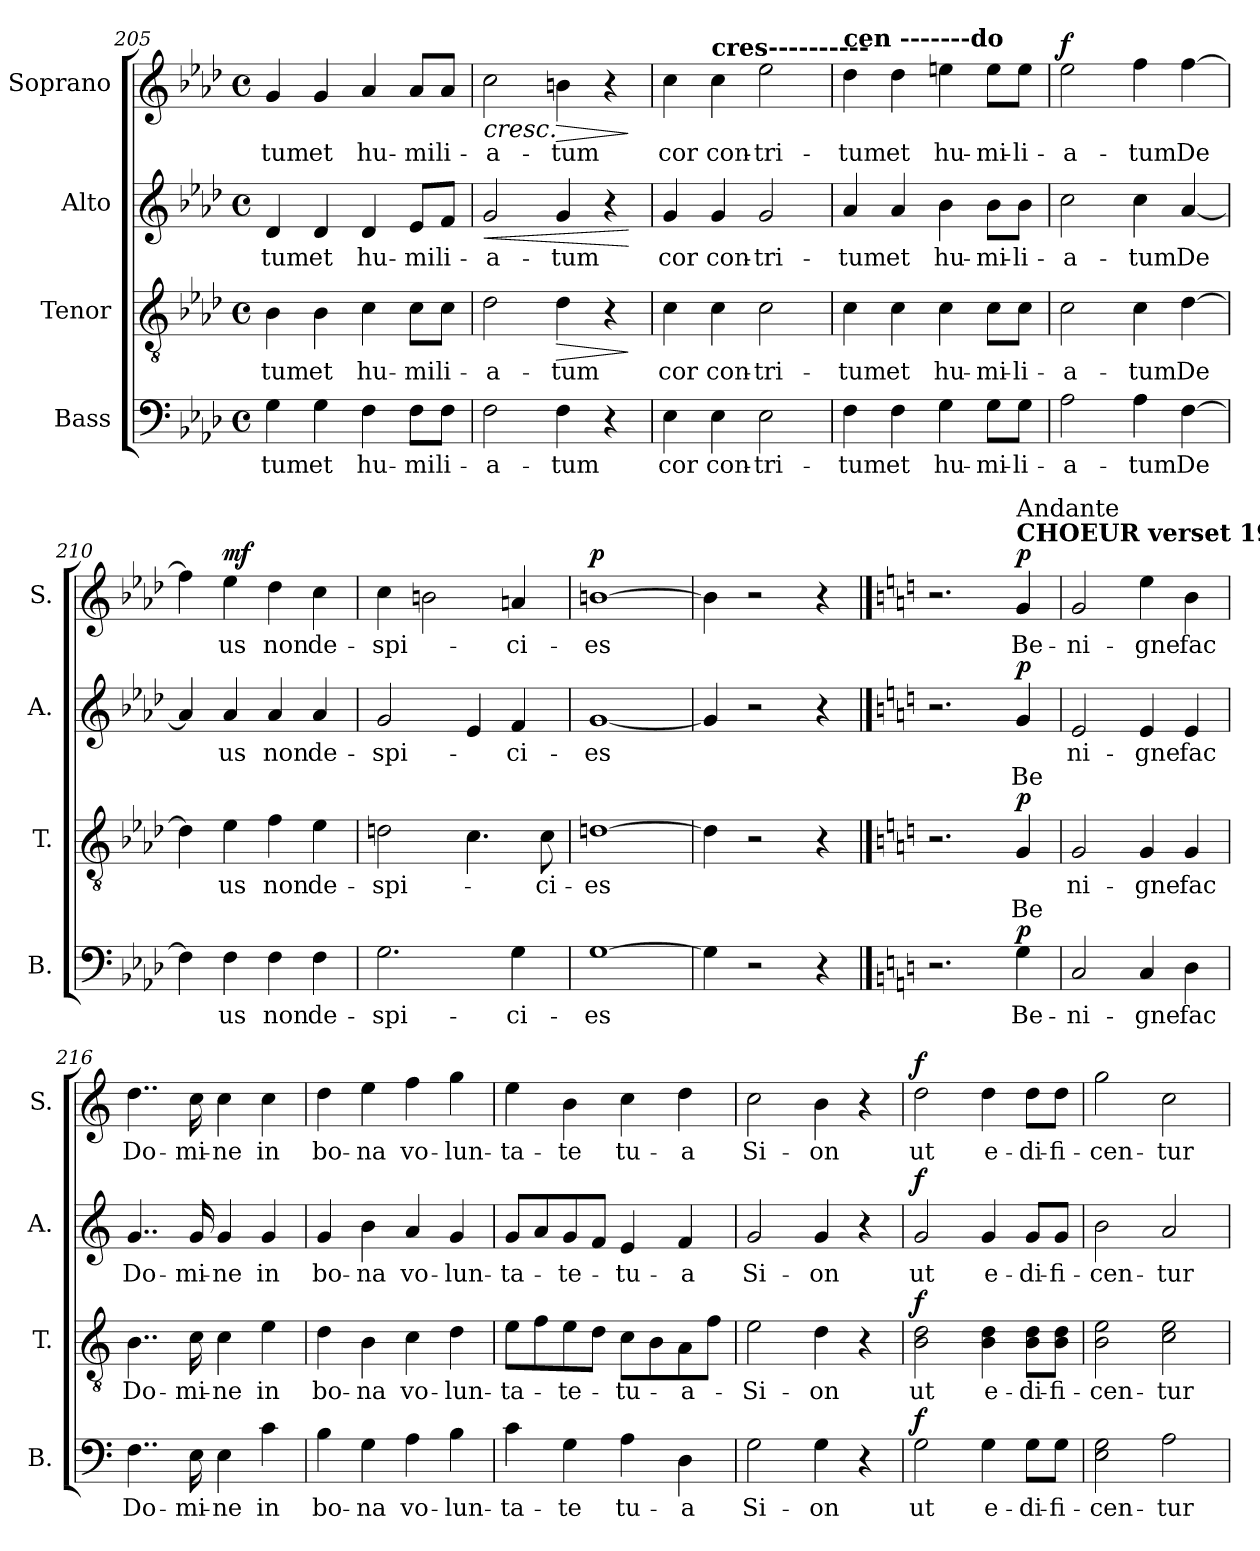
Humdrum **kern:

**kern	**text	**dynam	**kern	**text	**text	**dynam	**kern	**text	**text	**dynam	**kern	**text	**dynam
*part4	*part4	*part4	*part3	*part3	*part3	*part3	*part2	*part2	*part2	*part2	*part1	*part1	*part1
*staff4	*staff4	*staff4	*staff3	*staff3	*staff3	*staff3	*staff2	*staff2	*staff2	*staff2	*staff1	*staff1	*staff1
*I"Bass	*	*	*I"Tenor	*	*	*	*I"Alto	*	*	*	*I"Soprano	*	*
*I'B.	*	*	*I'T.	*	*	*	*I'A.	*	*	*	*I'S.	*	*
*clefF4	*	*	*clefGv2	*	*	*	*clefG2	*	*	*	*clefG2	*	*
*k[b-e-a-d-]	*	*	*k[b-e-a-d-]	*	*	*	*k[b-e-a-d-]	*	*	*	*k[b-e-a-d-]	*	*
*M4/4	*	*	*M4/4	*	*	*	*M4/4	*	*	*	*M4/4	*	*
*met(c)	*	*	*met(c)	*	*	*	*met(c)	*	*	*	*met(c)	*	*
=205	=205	=205	=205	=205	=205	=205	=205	=205	=205	=205	=205	=205	=205
!	!LO:LY:b	!	!	!LO:LY:b	!	!	!	!LO:LY:b	!	!	!	!LO:LY:b	!
4G\	tum	.	4B-\	tum	.	.	4d-/	tum	.	.	4g/	tum	.
!	!LO:LY:b	!	!	!LO:LY:b	!	!	!	!LO:LY:b	!	!	!	!LO:LY:b	!
4G\	et	.	4B-\	et	.	.	4d-/	et	.	.	4g/	et	.
!	!LO:LY:b	!	!	!LO:LY:b	!	!	!	!LO:LY:b	!	!	!	!LO:LY:b	!
4F\	hu-	.	4c\	hu-	.	.	4d-/	hu-	.	.	4a-/	hu-	.
!	!LO:LY:b	!	!	!LO:LY:b	!	!	!	!LO:LY:b	!	!	!	!LO:LY:b	!
8F\L	mi	.	8c\L	mi	.	.	8e-/L	mi	.	.	8a-/L	mi	.
!	!LO:LY:b	!	!	!LO:LY:b	!	!	!	!LO:LY:b	!	!	!	!LO:LY:b	!
8F\J	li-	.	8c\J	li-	.	.	8f/J	li-	.	.	8a-/J	li-	.
=206	=206	=206	=206	=206	=206	=206	=206	=206	=206	=206	=206	=206	=206
!	!LO:LY:b	!	!	!LO:LY:b	!	!	!	!LO:LY:b	!	!LO:HP:b	!	!LO:LY:b	!LO:HP:b
2F\	-a-	.	2d-\	-a-	.	.	2g/	-a-	.	<	2cc\	-a-	<
!	!LO:LY:b	!	!	!LO:LY:b	!	!LO:HP:b	!	!LO:LY:b	!	!	!	!LO:LY:b	!LO:HP:b
4F\	-tum	.	4d-\	-tum	.	>	4g/	-tum	.	.	4bn\	-tum	>
4r	.	.	4r	.	.	.	4r	.	.	.	4r	.	.
.	.	.	.	.	.	]	.	.	.	[	.	.	[ ]
=207	=207	=207	=207	=207	=207	=207	=207	=207	=207	=207	=207	=207	=207
!	!LO:LY:b	!	!	!LO:LY:b	!	!	!	!LO:LY:b	!	!	!	!LO:LY:b	!
4E-\	cor	.	4c\	cor	.	.	4g/	cor	.	.	4cc\	cor	.
!	!	!	!	!	!	!	!	!	!	!	!LO:TX:a:B:t=cres----------	!	!
!	!LO:LY:b	!	!	!LO:LY:b	!	!	!	!LO:LY:b	!	!	!	!LO:LY:b	!
4E-\	con-	.	4c\	con-	.	.	4g/	con-	.	.	4cc\	con-	.
!	!LO:LY:b	!	!	!LO:LY:b	!	!	!	!LO:LY:b	!	!	!	!LO:LY:b	!
2E-\	-tri-	.	2c\	-tri-	.	.	2g/	-tri-	.	.	2ee-\	-tri-	.
=208	=208	=208	=208	=208	=208	=208	=208	=208	=208	=208	=208	=208	=208
!	!	!	!	!	!	!	!	!	!	!	!LO:TX:a:B:t=cen -------do	!	!
!	!LO:LY:b	!	!	!LO:LY:b	!	!	!	!LO:LY:b	!	!	!	!LO:LY:b	!
4F\	-tum	.	4c\	-tum	.	.	4a-/	-tum	.	.	4dd-\	-tum	.
!	!LO:LY:b	!	!	!LO:LY:b	!	!	!	!LO:LY:b	!	!	!	!LO:LY:b	!
4F\	et	.	4c\	et	.	.	4a-/	et	.	.	4dd-\	et	.
!	!LO:LY:b	!	!	!LO:LY:b	!	!	!	!LO:LY:b	!	!	!	!LO:LY:b	!
4G\	hu-	.	4c\	hu-	.	.	4b-\	hu-	.	.	4een\	hu-	.
!	!LO:LY:b	!	!	!LO:LY:b	!	!	!	!LO:LY:b	!	!	!	!LO:LY:b	!
8G\L	-mi-	.	8c\L	-mi-	.	.	8b-\L	-mi-	.	.	8ee\L	-mi-	.
!	!LO:LY:b	!	!	!LO:LY:b	!	!	!	!LO:LY:b	!	!	!	!LO:LY:b	!
8G\J	-li-	.	8c\J	-li-	.	.	8b-\J	-li-	.	.	8ee\J	-li-	.
=209	=209	=209	=209	=209	=209	=209	=209	=209	=209	=209	=209	=209	=209
!	!LO:LY:b	!	!	!LO:LY:b	!	!	!	!LO:LY:b	!	!	!	!LO:LY:b	!LO:DY:a
2A-\	-a-	.	2c\	-a-	.	.	2cc\	-a-	.	.	2ee-\	-a-	f
!	!LO:LY:b	!	!	!LO:LY:b	!	!	!	!LO:LY:b	!	!	!	!LO:LY:b	!
4A-\	-tum	.	4c\	-tum	.	.	4cc\	-tum	.	.	4ff\	-tum	.
!	!LO:LY:b	!	!	!LO:LY:b	!	!	!	!LO:LY:b	!	!	!	!LO:LY:b	!
[4F\	De	.	[4d-\	De	.	.	[4a-/	De	.	.	[4ff\	De	.
!!LO:PB:g=z
=210	=210	=210	=210	=210	=210	=210	=210	=210	=210	=210	=210	=210	=210
4F\]	.	.	4d-\]	.	.	.	4a-/]	.	.	.	4ff\]	.	.
!	!LO:LY:b	!	!	!LO:LY:b	!	!	!	!LO:LY:b	!	!	!	!LO:LY:b	!LO:DY:a
4F\	us	.	4e-\	us	.	.	4a-/	us	.	.	4ee-\	us	mf
!	!LO:LY:b	!	!	!LO:LY:b	!	!	!	!LO:LY:b	!	!	!	!LO:LY:b	!
4F\	non	.	4f\	non	.	.	4a-/	non	.	.	4dd-\	non	.
!	!LO:LY:b	!	!	!LO:LY:b	!	!	!	!LO:LY:b	!	!	!	!LO:LY:b	!
4F\	de-	.	4e-\	de-	.	.	4a-/	de-	.	.	4cc\	de-	.
=211	=211	=211	=211	=211	=211	=211	=211	=211	=211	=211	=211	=211	=211
!	!LO:LY:b	!	!	!LO:LY:b	!	!	!	!LO:LY:b	!	!	!	!LO:LY:b	!
2.G\	-spi-	.	2dn\	-spi-	.	.	2g/	-spi-	.	.	4cc\	-spi-	.
.	.	.	.	.	.	.	.	.	.	.	2bn\	.	.
.	.	.	4.c\	.	.	.	4e-/	.	.	.	.	.	.
!	!LO:LY:b	!	!	!	!	!	!	!LO:LY:b	!	!	!	!LO:LY:b	!
4G\	-ci-	.	.	.	.	.	4f/	-ci-	.	.	4an/	-ci-	.
!	!	!	!	!LO:LY:b	!	!	!	!	!	!	!	!	!
.	.	.	8c\	-ci-	.	.	.	.	.	.	.	.	.
=212	=212	=212	=212	=212	=212	=212	=212	=212	=212	=212	=212	=212	=212
!	!LO:LY:b	!	!	!LO:LY:b	!	!	!	!LO:LY:b	!	!	!	!LO:LY:b	!LO:DY:a
[1G	-es	.	[1dn	-es	.	.	[1g	-es	.	.	[1bn	-es	p
=213	=213	=213	=213	=213	=213	=213	=213	=213	=213	=213	=213	=213	=213
4G\]	.	.	4d\]	.	.	.	4g/]	.	.	.	4b\]	.	.
2r	.	.	2r	.	.	.	2r	.	.	.	2r	.	.
4r	.	.	4r	.	.	.	4r	.	.	.	4r	.	.
==214	==214	==214	==214	==214	==214	==214	==214	==214	==214	==214	==214	==214	==214
*k[]	*	*	*k[]	*	*	*	*k[]	*	*	*	*k[]	*	*
2.r	.	.	2.r	.	.	.	2.r	.	.	.	2.r	.	.
!	!	!	!	!	!	!	!	!	!	!	!LO:TX:a:B:t=CHOEUR verset 19	!	!
!	!	!	!	!	!	!	!	!	!	!	!LO:TX:a:t=Andante	!	!
!	!LO:LY:b	!LO:DY:a	!	!	!LO:LY:b	!LO:DY:a	!	!	!LO:LY:b	!LO:DY:a	!	!LO:LY:b	!LO:DY:a
4G\	Be-	p	4G/	.	Be	p	4g/	.	Be	p	4g/	Be-	p
=215	=215	=215	=215	=215	=215	=215	=215	=215	=215	=215	=215	=215	=215
!	!LO:LY:b	!	!	!LO:LY:b	!	!	!	!LO:LY:b	!	!	!	!LO:LY:b	!
2C/	-ni-	.	2G/	-ni-	.	.	2e/	-ni-	.	.	2g/	-ni-	.
!	!LO:LY:b	!	!	!LO:LY:b	!	!	!	!LO:LY:b	!	!	!	!LO:LY:b	!
4C/	-gne	.	4G/	-gne	.	.	4e/	-gne	.	.	4ee\	-gne	.
!	!LO:LY:b	!	!	!LO:LY:b	!	!	!	!LO:LY:b	!	!	!	!LO:LY:b	!
4D\	fac	.	4G/	fac	.	.	4e/	fac	.	.	4b\	fac	.
=216	=216	=216	=216	=216	=216	=216	=216	=216	=216	=216	=216	=216	=216
!	!LO:LY:b	!	!	!LO:LY:b	!	!	!	!LO:LY:b	!	!	!	!LO:LY:b	!
4..F\	Do-	.	4..B\	Do-	.	.	4..g/	Do-	.	.	4..dd\	Do-	.
!	!LO:LY:b	!	!	!LO:LY:b	!	!	!	!LO:LY:b	!	!	!	!LO:LY:b	!
16E\	-mi-	.	16c\	-mi-	.	.	16g/	-mi-	.	.	16cc\	-mi-	.
!	!LO:LY:b	!	!	!LO:LY:b	!	!	!	!LO:LY:b	!	!	!	!LO:LY:b	!
4E\	-ne	.	4c\	-ne	.	.	4g/	-ne	.	.	4cc\	-ne	.
!	!LO:LY:b	!	!	!LO:LY:b	!	!	!	!LO:LY:b	!	!	!	!LO:LY:b	!
4c\	in	.	4e\	in	.	.	4g/	in	.	.	4cc\	in	.
!!LO:LB:g=z
=217	=217	=217	=217	=217	=217	=217	=217	=217	=217	=217	=217	=217	=217
!	!LO:LY:b	!	!	!LO:LY:b	!	!	!	!LO:LY:b	!	!	!	!LO:LY:b	!
4B\	bo-	.	4d\	bo-	.	.	4g/	bo-	.	.	4dd\	bo-	.
!	!LO:LY:b	!	!	!LO:LY:b	!	!	!	!LO:LY:b	!	!	!	!LO:LY:b	!
4G\	-na	.	4B\	-na	.	.	4b\	-na	.	.	4ee\	-na	.
!	!LO:LY:b	!	!	!LO:LY:b	!	!	!	!LO:LY:b	!	!	!	!LO:LY:b	!
4A\	vo-	.	4c\	vo-	.	.	4a/	vo-	.	.	4ff\	vo-	.
!	!LO:LY:b	!	!	!LO:LY:b	!	!	!	!LO:LY:b	!	!	!	!LO:LY:b	!
4B\	-lun-	.	4d\	-lun-	.	.	4g/	-lun-	.	.	4gg\	-lun-	.
=218	=218	=218	=218	=218	=218	=218	=218	=218	=218	=218	=218	=218	=218
!	!LO:LY:b	!	!	!LO:LY:b	!	!	!	!LO:LY:b	!	!	!	!LO:LY:b	!
4c\	-ta-	.	8e\L	-ta-	.	.	8g/L	-ta-	.	.	4ee\	-ta-	.
.	.	.	8f\	.	.	.	8a/	.	.	.	.	.	.
!	!LO:LY:b	!	!	!LO:LY:b	!	!	!	!LO:LY:b	!	!	!	!LO:LY:b	!
4G\	-te	.	8e\	-te-	.	.	8g/	-te-	.	.	4b\	-te	.
.	.	.	8d\J	.	.	.	8f/J	.	.	.	.	.	.
!	!LO:LY:b	!	!	!LO:LY:b	!	!	!	!LO:LY:b	!	!	!	!LO:LY:b	!
4A\	tu-	.	8c\L	-tu-	.	.	4e/	-tu-	.	.	4cc\	tu-	.
.	.	.	8B\	.	.	.	.	.	.	.	.	.	.
!	!LO:LY:b	!	!	!LO:LY:b	!	!	!	!LO:LY:b	!	!	!	!LO:LY:b	!
4D\	-a	.	8A\	-a-	.	.	4f/	-a	.	.	4dd\	-a	.
.	.	.	8f\J	.	.	.	.	.	.	.	.	.	.
=219	=219	=219	=219	=219	=219	=219	=219	=219	=219	=219	=219	=219	=219
!	!LO:LY:b	!	!	!LO:LY:b	!	!	!	!LO:LY:b	!	!	!	!LO:LY:b	!
2G\	Si-	.	2e\	-Si-	.	.	2g/	Si-	.	.	2cc\	Si-	.
!	!LO:LY:b	!	!	!LO:LY:b	!	!	!	!LO:LY:b	!	!	!	!LO:LY:b	!
4G\	-on	.	4d\	-on	.	.	4g/	-on	.	.	4b\	-on	.
4r	.	.	4r	.	.	.	4r	.	.	.	4r	.	.
=220	=220	=220	=220	=220	=220	=220	=220	=220	=220	=220	=220	=220	=220
!	!LO:LY:b	!LO:DY:a	!	!LO:LY:b	!	!LO:DY:a	!	!LO:LY:b	!	!LO:DY:a	!	!LO:LY:b	!LO:DY:a
2G\	ut	f	2B\ 2d\	ut	.	f	2g/	ut	.	f	2dd\	ut	f
!	!LO:LY:b	!	!	!LO:LY:b	!	!	!	!LO:LY:b	!	!	!	!LO:LY:b	!
4G\	e-	.	4B\ 4d\	e-	.	.	4g/	e-	.	.	4dd\	e-	.
!	!LO:LY:b	!	!	!LO:LY:b	!	!	!	!LO:LY:b	!	!	!	!LO:LY:b	!
8G\L	-di-	.	8B\ 8d\L	-di-	.	.	8g/L	-di-	.	.	8dd\L	-di-	.
!	!LO:LY:b	!	!	!LO:LY:b	!	!	!	!LO:LY:b	!	!	!	!LO:LY:b	!
8G\J	-fi-	.	8B\ 8d\J	-fi-	.	.	8g/J	-fi-	.	.	8dd\J	-fi-	.
=221	=221	=221	=221	=221	=221	=221	=221	=221	=221	=221	=221	=221	=221
!	!LO:LY:b	!	!	!LO:LY:b	!	!	!	!LO:LY:b	!	!	!	!LO:LY:b	!
2E\ 2G\	-cen-	.	2B\ 2e\	-cen-	.	.	2b\	-cen-	.	.	2gg\	-cen-	.
!	!LO:LY:b	!	!	!LO:LY:b	!	!	!	!LO:LY:b	!	!	!	!LO:LY:b	!
2A\	-tur	.	2c\ 2e\	-tur	.	.	2a/	-tur	.	.	2cc\	-tur	.
=	=	=	=	=	=	=	=	=	=	=	=	=	=
*-	*-	*-	*-	*-	*-	*-	*-	*-	*-	*-	*-	*-	*-
